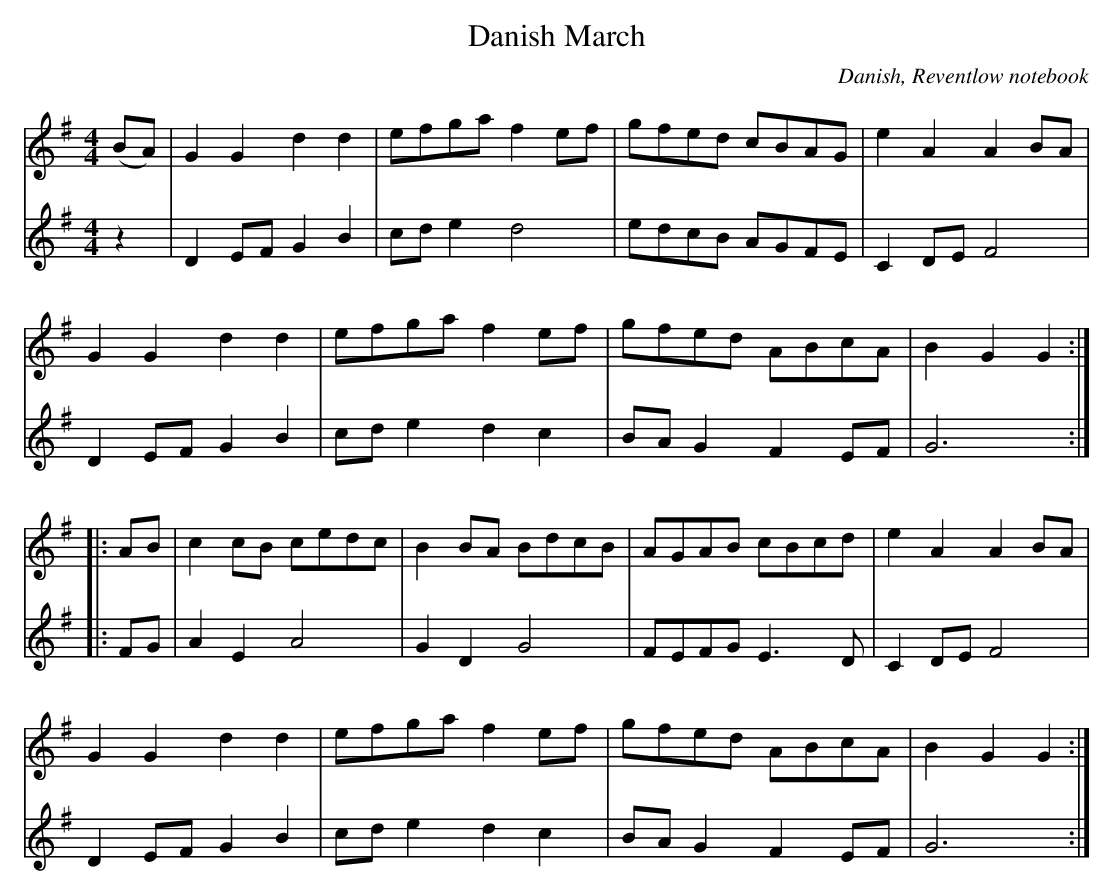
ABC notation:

X:1
T:Danish March
O:Danish, Reventlow notebook
M:4/4
L:1/8
K:G
V:1
V:2
V:1
(BA)|G2G2d2d2|efga f2ef|gfed cBAG|e2A2A2BA|
G2G2d2d2|efga f2ef|gfed ABcA|B2G2G2::
AB|c2cB cedc|B2BA BdcB|AGAB cBcd|e2A2A2BA|
G2G2d2d2|efga f2ef|gfed ABcA|B2G2G2:|
V:2
z2|D2EFG2B2|cde2d4|edcB AGFE|C2DEF4|
D2EFG2B2|cde2d2c2|BAG2 F2EF|G6::
FG|A2E2A4|G2D2G4|FEFG E3D|C2DEF4|
D2EFG2B2|cde2d2c2|BAG2 F2EF|G6:|
